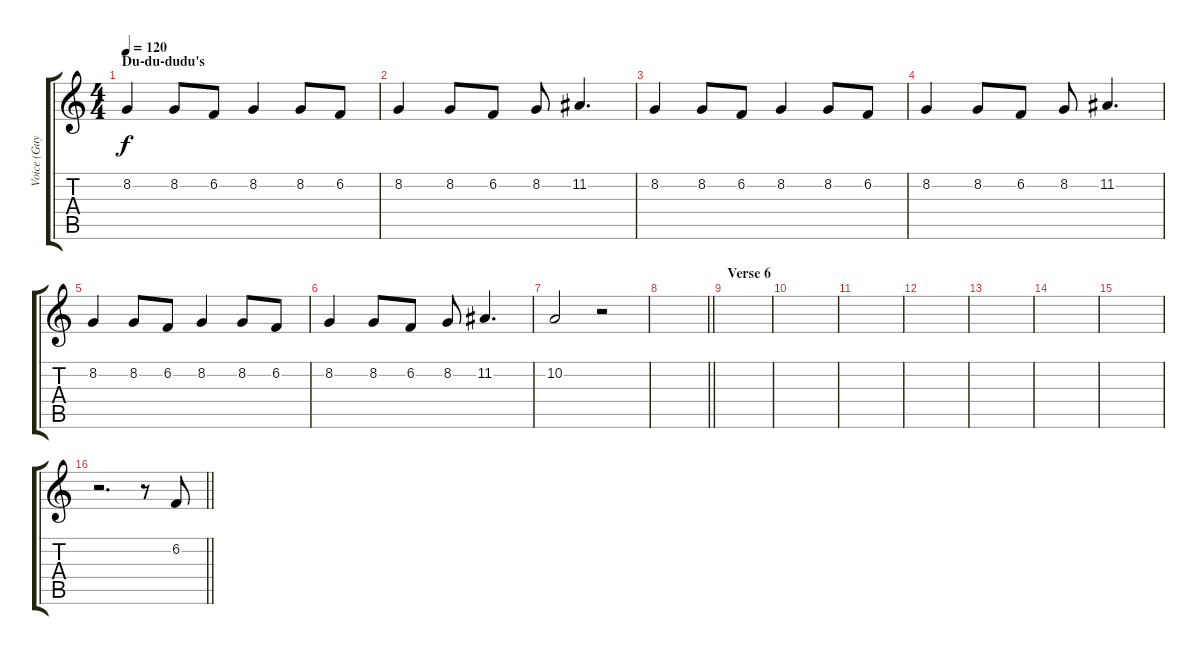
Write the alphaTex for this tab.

\track ("Voice (Guy)" "Voice (Guy") {instrument lead2sawtooth}
\staff {score tabs}
\tuning (E4 B3 G3 D3 A2 E2) {hide}
\ts (4 4)
\section ("" "Du-du-dudu's")
\tempo 120
\clef g2
\ks c
8.2.4{dy f} 8.2.8 6.2.8 8.2.4 8.2.8 6.2.8 |
8.2.4 8.2.8 6.2.8 8.2.8 11.2.4{d} |
8.2.4 8.2.8 6.2.8 8.2.4 8.2.8 6.2.8 |
8.2.4 8.2.8 6.2.8 8.2.8 11.2.4{d} |
8.2.4 8.2.8 6.2.8 8.2.4 8.2.8 6.2.8 |
8.2.4 8.2.8 6.2.8 8.2.8 11.2.4{d} |
10.2.2 r.2 |
\barLineRight lightlight
|
\section ("" "Verse 6")
|
|
|
|
|
|
|
\barLineRight lightlight
r.2{d} r.8 6.2.8
